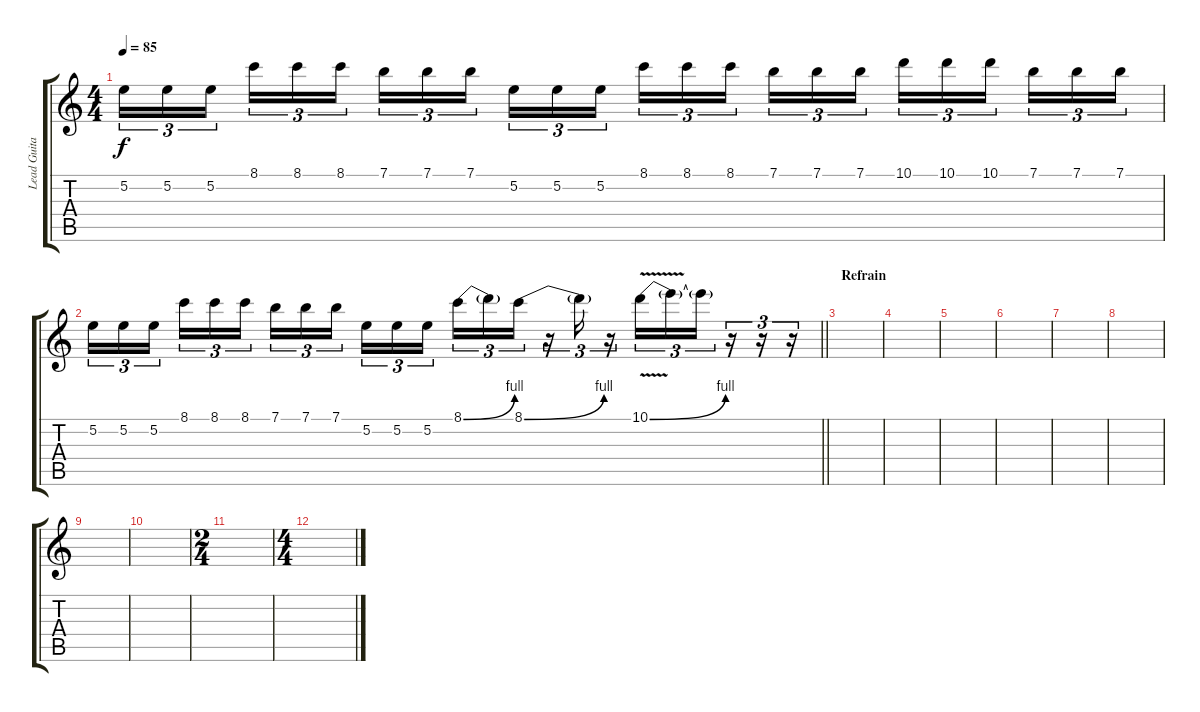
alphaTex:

\track ("Lead Guitar" "Lead Guita") {instrument distortionguitar}
\staff {score tabs}
\tuning (E4 B3 G3 D3 A2 E2) {hide}
\ts (4 4)
\tempo 85
\clef g2
\ks c
5.2.16{tu (3 2) dy f} 5.2.16{tu (3 2)} 5.2.16{tu (3 2)} 8.1.16{tu (3 2)} 8.1.16{tu (3 2)} 8.1.16{tu (3 2)} 7.1.16{tu (3 2)} 7.1.16{tu (3 2)} 7.1.16{tu (3 2)} 5.2.16{tu (3 2)} 5.2.16{tu (3 2)} 5.2.16{tu (3 2)} 8.1.16{tu (3 2)} 8.1.16{tu (3 2)} 8.1.16{tu (3 2)} 7.1.16{tu (3 2)} 7.1.16{tu (3 2)} 7.1.16{tu (3 2)} 10.1.16{tu (3 2)} 10.1.16{tu (3 2)} 10.1.16{tu (3 2)} 7.1.16{tu (3 2)} 7.1.16{tu (3 2)} 7.1.16{tu (3 2)} |
\barLineRight lightlight
5.2.16{tu (3 2)} 5.2.16{tu (3 2)} 5.2.16{tu (3 2)} 8.1.16{tu (3 2)} 8.1.16{tu (3 2)} 8.1.16{tu (3 2)} 7.1.16{tu (3 2)} 7.1.16{tu (3 2)} 7.1.16{tu (3 2)} 5.2.16{tu (3 2)} 5.2.16{tu (3 2)} 5.2.16{tu (3 2)} 8.1{be (bend 0 0 60 4)}.16{tu (3 2)} 8.1{t}.16{tu (3 2)} 8.1{be (bend 0 0 60 4)}.16{tu (3 2)} r.16{tu (3 2)} 8.1{t}.16{tu (3 2)} r.16{tu (3 2)} 10.1{be (bend 0 0 60 4) v}.16{tu (3 2)} 10.1{t}.16{tu (3 2)} 10.1{t}.16{tu (3 2)} r.16{tu (3 2)} r.16{tu (3 2)} r.16{tu (3 2)} |
\section ("" "Refrain")
|
|
|
|
|
|
|
|
\ts (2 4)
|
\ts (4 4)
